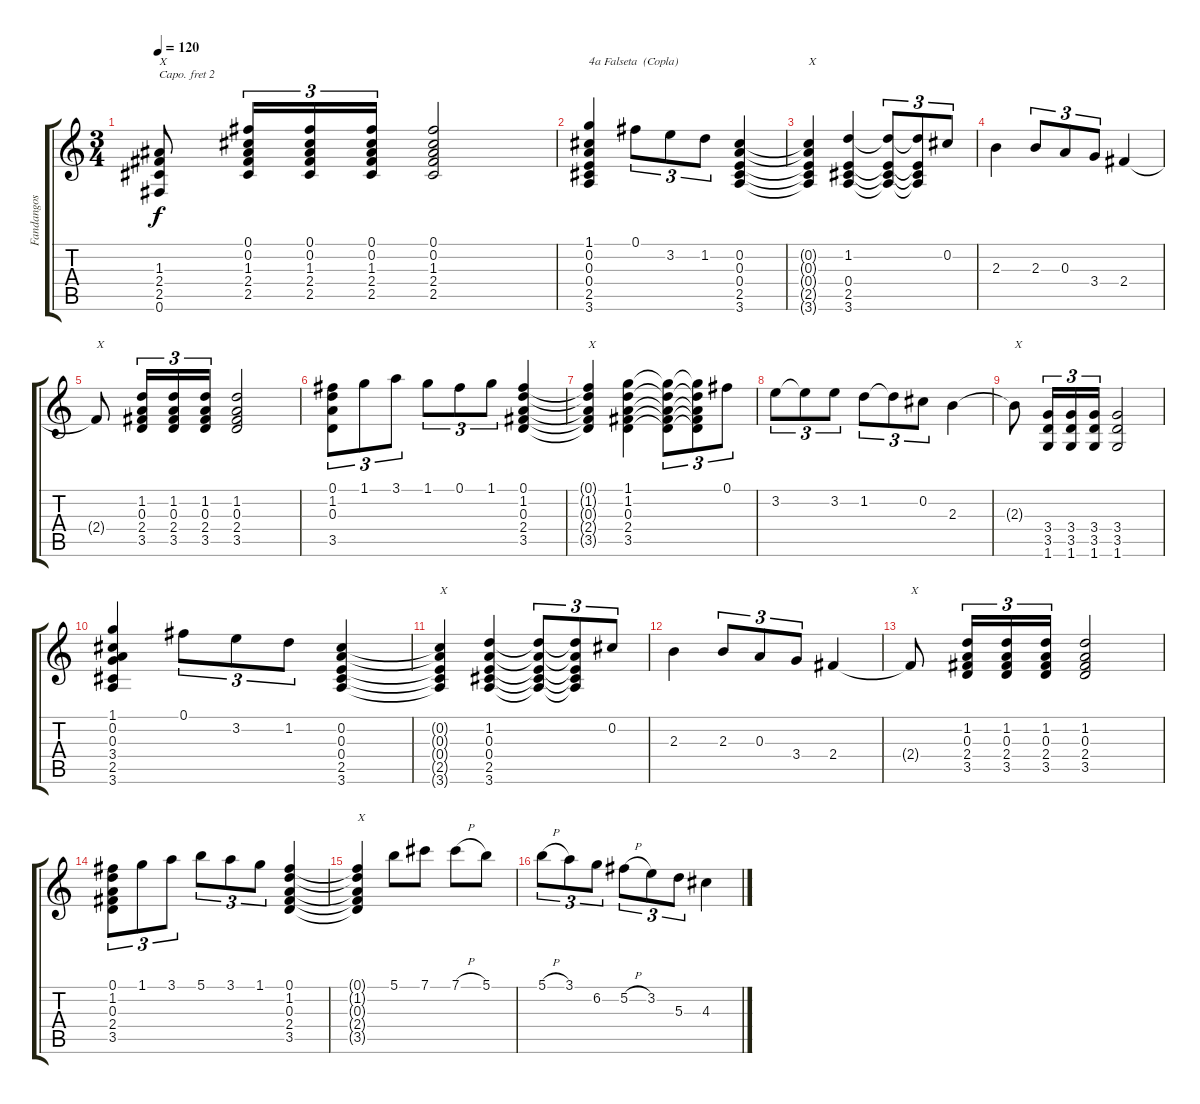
\track ("Fandangos de Huelva" "Fandangos ") {instrument acousticguitarnylon}
\staff {score tabs}
\capo 2
\tuning (E4 B3 G3 D3 A2 E2) {hide}
\ts (3 4)
\tempo 120
\clef g2
\ks c
(1.3{t} 2.4{t} 2.5{t} 0.6{t}).8{txt "X" dy f} (0.1 0.2 1.3 2.4 2.5).16{tu (3 2)} (0.1 0.2 1.3 2.4 2.5).16{tu (3 2)} (0.1 0.2 1.3 2.4 2.5).16{tu (3 2)} (0.1 0.2 1.3 2.4 2.5).2 |
(1.1 0.2 0.3 0.4 2.5 3.6).4{txt "4a Falseta  (Copla)"} 0.1.8{tu (3 2)} 3.2.8{tu (3 2)} 1.2.8{tu (3 2)} (0.2 0.3 0.4 2.5 3.6).4 |
(0.2{t} 0.3{t} 0.4{t} 2.5{t} 3.6{t}).4{txt "X"} (1.2 0.4 2.5 3.6).4 (1.2{t} 0.4{t} 2.5{t} 3.6{t}).8{tu (3 2)} (1.2{t} 0.4{t} 2.5{t} 3.6{t}).8{tu (3 2)} 0.2.8{tu (3 2)} |
2.3.4 2.3.8{tu (3 2)} 0.3.8{tu (3 2)} 3.4.8{tu (3 2)} 2.4.4 |
2.4{t}.8{txt "X"} (1.2 0.3 2.4 3.5).16{tu (3 2)} (1.2 0.3 2.4 3.5).16{tu (3 2)} (1.2 0.3 2.4 3.5).16{tu (3 2)} (1.2 0.3 2.4 3.5).2 |
(0.1 1.2 0.3 3.5).8{tu (3 2)} 1.1.8{tu (3 2)} 3.1.8{tu (3 2)} 1.1.8{tu (3 2)} 0.1.8{tu (3 2)} 1.1.8{tu (3 2)} (0.1 1.2 0.3 2.4 3.5).4 |
(0.1{t} 1.2{t} 0.3{t} 2.4{t} 3.5{t}).4{txt "X"} (1.1 1.2 0.3 2.4 3.5).4 (1.1{t} 1.2{t} 0.3{t} 2.4{t} 3.5{t}).8{tu (3 2)} (1.1{t} 1.2{t} 0.3{t} 2.4{t} 3.5{t}).8{tu (3 2)} 0.1.8{tu (3 2)} |
3.2.8{tu (3 2)} 3.2{t}.8{tu (3 2)} 3.2.8{tu (3 2)} 1.2.8{tu (3 2)} 1.2{t}.8{tu (3 2)} 0.2.8{tu (3 2)} 2.3.4 |
2.3{t}.8{txt "X"} (3.4 3.5 1.6).16{tu (3 2)} (3.4 3.5 1.6).16{tu (3 2)} (3.4 3.5 1.6).16{tu (3 2)} (3.4 3.5 1.6).2 |
(1.1 0.2 0.3 3.4 2.5 3.6).4 0.1.8{tu (3 2)} 3.2.8{tu (3 2)} 1.2.8{tu (3 2)} (0.2 0.3 0.4 2.5 3.6).4 |
(0.2{t} 0.3{t} 0.4{t} 2.5{t} 3.6{t}).4{txt "X"} (1.2 0.3 0.4 2.5 3.6).4 (1.2{t} 0.3{t} 0.4{t} 2.5{t} 3.6{t}).8{tu (3 2)} (1.2{t} 0.3{t} 0.4{t} 2.5{t} 3.6{t}).8{tu (3 2)} 0.2.8{tu (3 2)} |
2.3.4 2.3.8{tu (3 2)} 0.3.8{tu (3 2)} 3.4.8{tu (3 2)} 2.4.4 |
2.4{t}.8{txt "X"} (1.2 0.3 2.4 3.5).16{tu (3 2)} (1.2 0.3 2.4 3.5).16{tu (3 2)} (1.2 0.3 2.4 3.5).16{tu (3 2)} (1.2 0.3 2.4 3.5).2 |
(0.1 1.2 0.3 2.4 3.5).8{tu (3 2)} 1.1.8{tu (3 2)} 3.1.8{tu (3 2)} 5.1.8{tu (3 2)} 3.1.8{tu (3 2)} 1.1.8{tu (3 2)} (0.1 1.2 0.3 2.4 3.5).4 |
(0.1{t} 1.2{t} 0.3{t} 2.4{t} 3.5{t}).4{txt "X"} 5.1.8 7.1.8 7.1{h}.8 5.1.8 |
5.1{h}.8{tu (3 2)} 3.1.8{tu (3 2)} 6.2.8{tu (3 2)} 5.2{h}.8{tu (3 2)} 3.2.8{tu (3 2)} 5.3.8{tu (3 2)} 4.3.4
